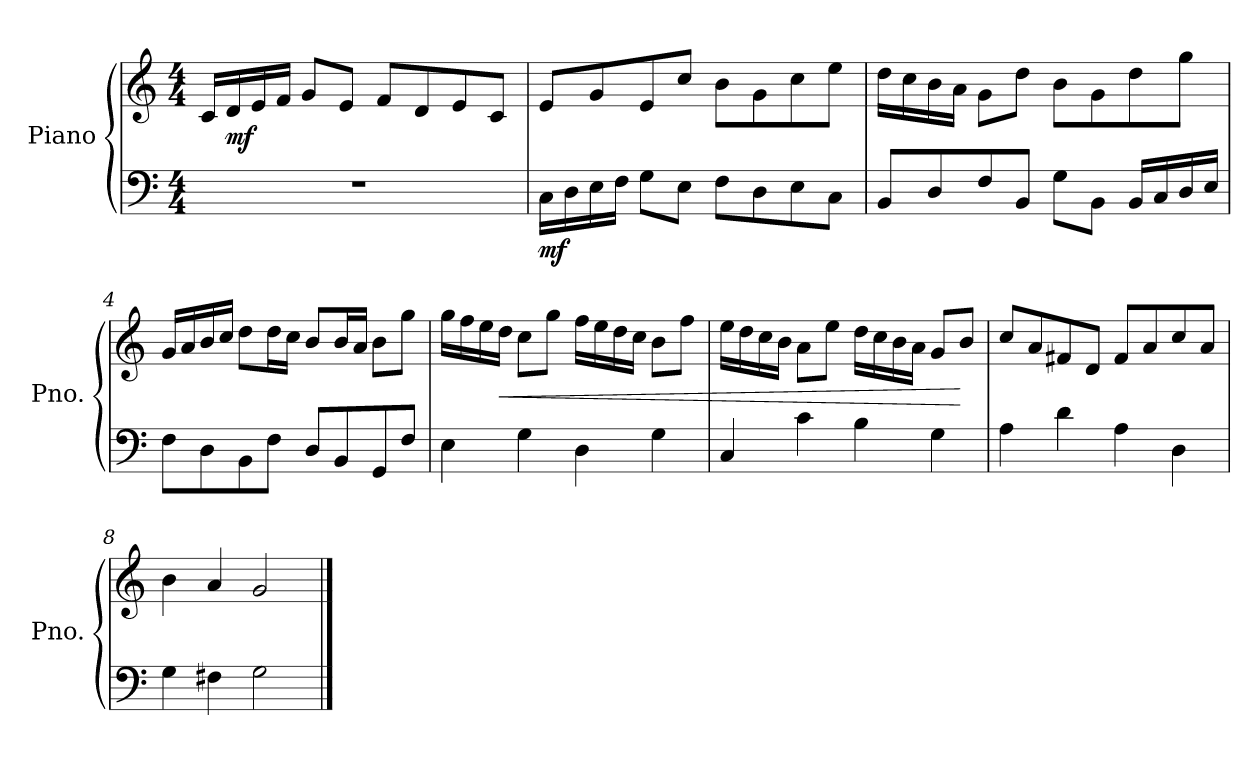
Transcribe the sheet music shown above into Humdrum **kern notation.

**kern	**kern	**dynam
*part1	*part1	*part1
*staff2	*staff1	*staff1/2
*I"Piano	*	*
*I'Pno.	*	*
*clefF4	*clefG2	*
*k[]	*k[]	*
*C:	*C:	*
*M4/4	*M4/4	*
*MM90	*MM90	*
=1	=1	=1
1r	16c/LL	.
!	!	!LO:DY:b
.	16d/	mf
.	16e/	.
.	16f/JJ	.
.	8g/L	.
.	8e/J	.
.	8f/L	.
.	8d/	.
.	8e/	.
.	8c/J	.
=2	=2	=2
!	!	!LO:DY:b=2
16C\LL	8e/L	mf
16D\	.	.
16E\	8g/	.
16F\JJ	.	.
8G\L	8e/	.
8E\J	8cc/J	.
8F\L	8b\L	.
8D\	8g\	.
8E\	8cc\	.
8C\J	8ee\J	.
=3	=3	=3
8BB/L	16dd\LL	.
.	16cc\	.
8D/	16b\	.
.	16a\JJ	.
8F/	8g\L	.
8BB/J	8dd\J	.
8G\L	8b\L	.
8BB\J	8g\	.
16BB/LL	8dd\	.
16C/	.	.
16D/	8gg\J	.
16E/JJ	.	.
!!LO:LB:g=z
=4	=4	=4
8F\L	16g/LL	.
.	16a/	.
8D\	16b/	.
.	16cc/JJ	.
8BB\	8dd\L	.
8F\J	16dd\L	.
.	16cc\JJ	.
8D/L	8b/L	.
8BB/	16b/L	.
.	16a/JJ	.
8GG/	8b\L	.
8F/J	8gg\J	.
=5	=5	=5
!	!	!LO:DY:b=2
!	!	!LO:DY:n=1:b
4E\	16gg\LL	mp mp
.	16ff\	.
.	16ee\	.
!	!	!LO:HP:b
.	16dd\JJ	<
4G\	8cc\L	.
.	8gg\J	.
4D\	16ff\LL	.
.	16ee\	.
.	16dd\	.
.	16cc\JJ	.
4G\	8b\L	.
.	8ff\J	.
=6	=6	=6
4C/	16ee\LL	.
.	16dd\	.
.	16cc\	.
.	16b\JJ	.
4c\	8a\L	.
.	8ee\J	.
4B\	16dd\LL	.
.	16cc\	.
.	16b\	.
.	16a\JJ	.
4G\	8g/L	.
.	8b/J	[
=7	=7	=7
!	!	!LO:DY:b=2
!	!	!LO:DY:n=1:b
4A\	8cc/L	mf mf
.	8a/	.
4d\	8f#X/	.
.	8d/J	.
4A\	8f#/L	.
.	8a/	.
4D\	8cc/	.
.	8a/J	.
=8	=8	=8
4G\	4b\	.
4F#X\	4a/	.
2G\	2g/	.
==	==	==
*-	*-	*-
